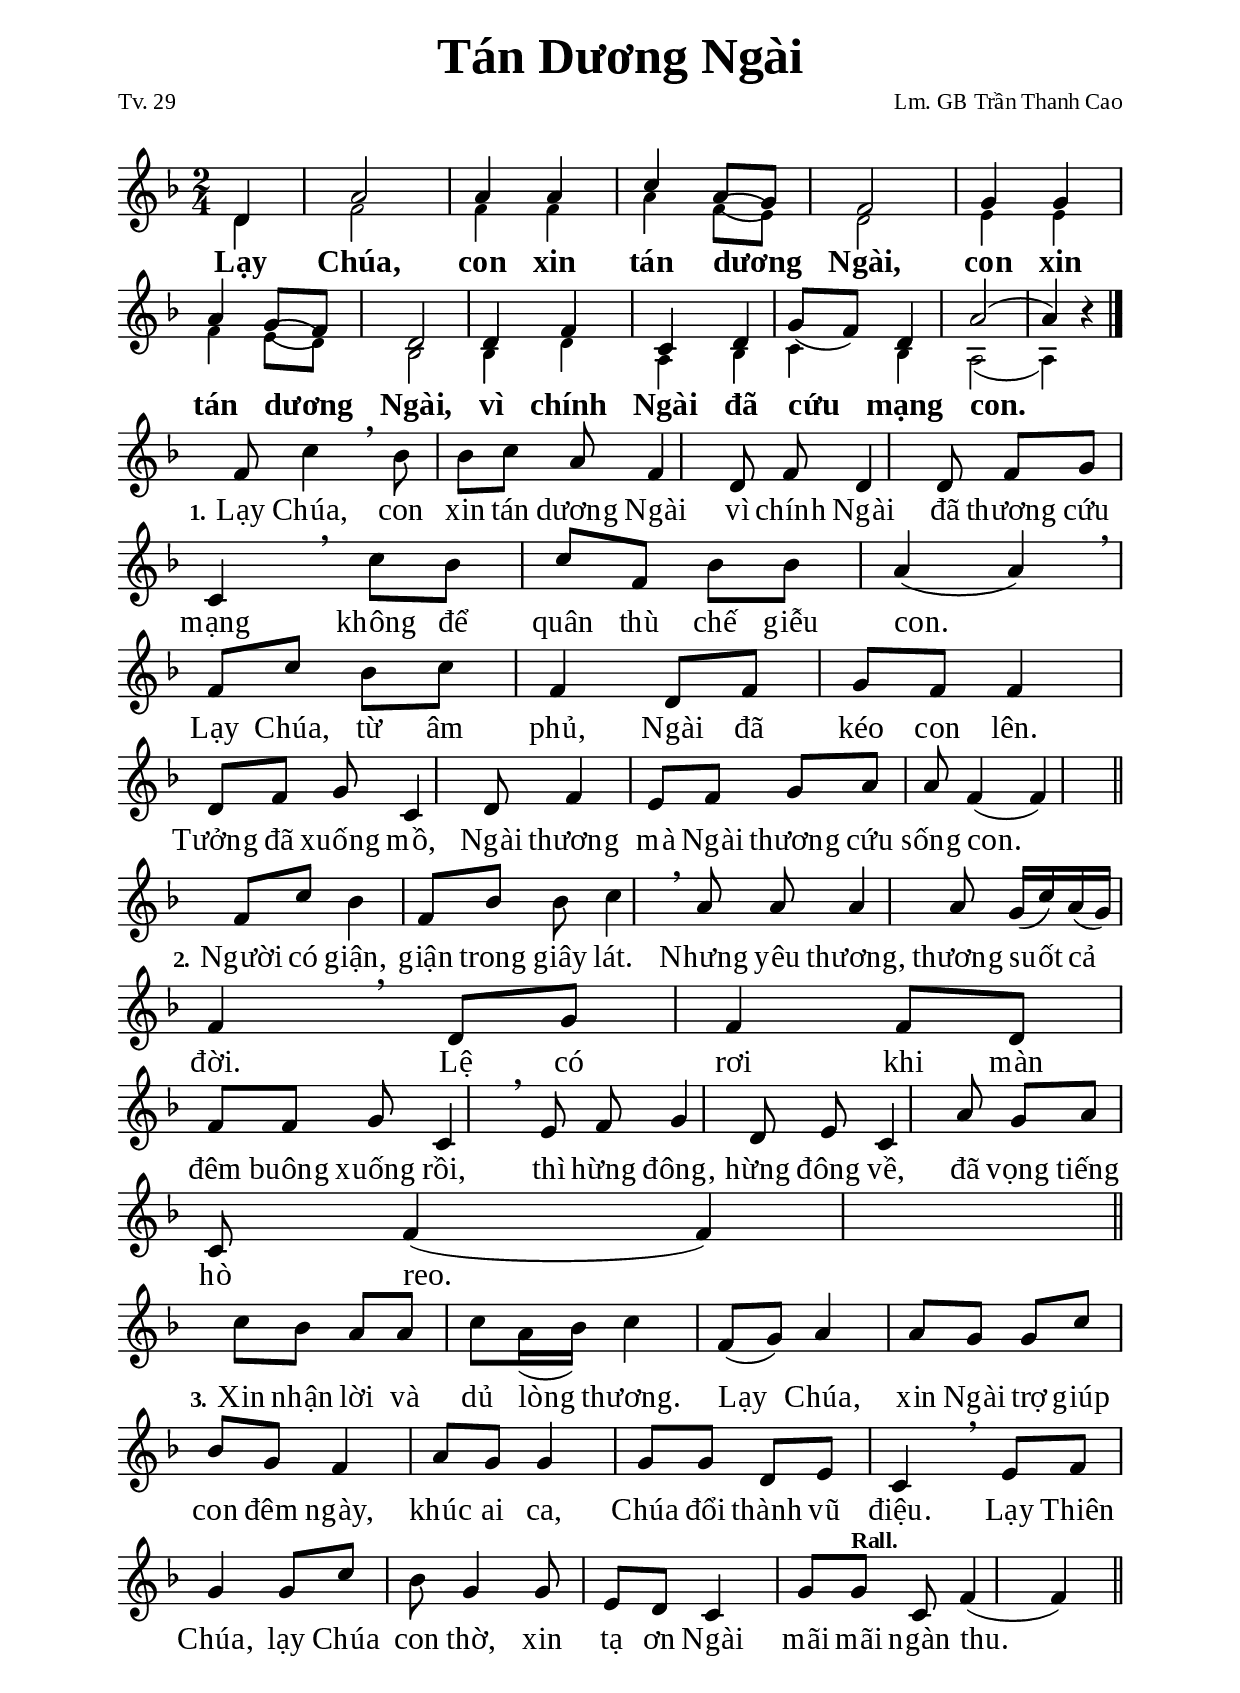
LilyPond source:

% Cài đặt chung
\version "2.20.0"
\include "english.ly"

\header {
  title = \markup { \fontsize #3 "Tán Dương Ngài" }
  poet = "Tv. 29"
  composer = "Lm. GB Trần Thanh Cao"
  arranger = " "
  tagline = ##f
}

\paper {
  #(set-paper-size "a4")
  top-margin = 10\mm
  bottom-margin = 10\mm
  left-margin = 20\mm
  right-margin = 20\mm
  indent = #0
  #(define fonts
    (make-pango-font-tree
      "Liberation Serif"
      "Liberation Serif"
      "Liberation Serif"
      (/ 20 20)))
  page-count = #1
}

% Nhạc điệp khúc
nhacDiepKhucSop= \relative c' {
  \partial 4 d4 |
  a'2 |
  a4 a |
  c a8 _(g) |
  f2 |
  g4 g |
  a g8 _(f) |
  d2 |
  d4 f |
  c d |
  g8 _(f) d4 |
  a'2 ( |
  a4) r \bar "|."
}

nhacDiepKhucBass= \relative c' {
  \partial 4 d4 |
  f2 |
  f4 f |
  a f8 ^(e) |
  d2 |
  e4 e |
  f e8 ^(d) |
  bf2 |
  bf4 d |
  a bf |
  c bf |
  a2 ( |
  a4) r
}

% Nhạc phiên khúc
nhacPhienKhucMot = \relative c' {
  f8 c'4 \breathe
  bf8 bf c a f4 d8 f d4 d8 f g c,4 \breathe
  c'8 bf c f, bf bf a4 (a) \breathe
  f8 c' bf c f,4 d8 f g f f4 d8 f g c,4
  d8 f4 e8 f g a a f4 (f) \bar "||"
}

nhacPhienKhucHai = \relative c' {
  f8 c' bf4 f8 bf bf c4 \breathe
  a8 a a4 a8 g16 _(c) a (g) f4 \breathe
  d8 g f4 f8 d f f g c,4 \breathe
  e8 f g4 d8 e c4 a'8 g a c, f4 (f) \bar "||"
}

nhacPhienKhucBa = \relative c'' {
  c8 bf a a c a16 _(bf) c4 f,8 (g) a4 a8 g g c bf g f4
  a8 g g4 g8 g d e c4 \breathe
  e8 f g4 g8 c bf g4 g8 e d c4
  g'8
  \tempo "Rall." g c, f4 (f) \bar "||"
}

% Lời điệp khúc
loiDiepKhuc = \lyricmode {
  Lạy Chúa, con xin tán dương Ngài,
  con xin tán dương Ngài,
  vì chính Ngài đã cứu mạng con.
}

% Lời phiên khúc
loiPhienKhucMot = \lyricmode {
  \set stanza = #"1."
  Lạy Chúa, con xin tán dương Ngài
  vì chính Ngài đã thương cứu mạng
  không để quân thù chế giễu con.
  Lạy Chúa, từ âm phủ, Ngài đã kéo con lên.
  Tưởng đã xuống mồ,
  Ngài thương mà Ngài thương cứu sống con.
}

loiPhienKhucHai = \lyricmode {
  \set stanza = #"2."
  Người có giận, giận trong giây lát.
  Nhưng yêu thương, thương suốt cả đời.
  Lệ có rơi khi màn đêm buông xuống rồi,
  thì hừng đông, hừng đông về, đã vọng tiếng hò reo.
}

loiPhienKhucBa = \lyricmode {
  \set stanza = #"3."
  Xin nhận lời và dủ lòng thương.
  Lạy Chúa, xin Ngài trợ giúp con đêm ngày,
  khúc ai ca, Chúa đổi thành vũ điệu.
  Lạy Thiên Chúa, lạy Chúa con thờ,
  xin tạ ơn Ngài mãi mãi ngàn thu.
}


% Dàn trang
\score {
  \new ChoirStaff <<
    \new Staff = diepKhuc \with {
        \consists "Merge_rests_engraver"
        \magnifyStaff #(magstep +1)
      }
      <<
      \new Voice = beSop {
        \voiceOne \key f \major \time 2/4 \nhacDiepKhucSop
      }
      \new Voice = beBas {
        \override NoteHead.font-size = #-2
        \voiceTwo \key f \major \time 2/4 \nhacDiepKhucBass
      }
    >>
    \new Lyrics \lyricsto beSop \loiDiepKhuc
  >>
  \layout {
    \override Lyrics.LyricText.font-series = #'bold
    \override Lyrics.LyricText.font-size = #+3
    \override Lyrics.LyricSpace.minimum-distance = #2.5
    \override Score.BarNumber.break-visibility = ##(#f #f #f)
    \override Score.SpacingSpanner.uniform-stretching = ##t
  }
}

\score {
  \new ChoirStaff <<
    \new Staff = phienKhuc \with {
        \magnifyStaff #(magstep +1)
      }
      <<
      \new Voice = beSop {
        \key f \major \time 2/4 \nhacPhienKhucMot
      }
    >>
    \new Lyrics \lyricsto beSop \loiPhienKhucMot
  >>
  \layout {
    \override Staff.TimeSignature.transparent = ##t
    \override Lyrics.LyricText.font-size = #+3
    \override Lyrics.LyricSpace.minimum-distance = #0.5
    \override Score.BarNumber.break-visibility = ##(#f #f #f)
    \override Score.SpacingSpanner.uniform-stretching = ##t
    \set Score.barAlways = ##t
    \set Score.defaultBarType = ""
  } 
}

\score {
  \new ChoirStaff <<
    \new Staff = phienKhuc \with {
        \magnifyStaff #(magstep +1)
      }
      <<
      \new Voice = beSop {
        \key f \major \time 2/4 \nhacPhienKhucHai
      }
    >>
    \new Lyrics \lyricsto beSop \loiPhienKhucHai
  >>
  \layout {
    \override Staff.TimeSignature.transparent = ##t
    \override Lyrics.LyricText.font-size = #+3
    \override Lyrics.LyricSpace.minimum-distance = #0.5
    \override Score.BarNumber.break-visibility = ##(#f #f #f)
    \override Score.SpacingSpanner.uniform-stretching = ##t
    \set Score.barAlways = ##t
    \set Score.defaultBarType = ""
  } 
}

\score {
  \new ChoirStaff <<
    \new Staff = phienKhuc \with {
        \magnifyStaff #(magstep +1)
      }
      <<
      \new Voice = beSop {
        \key f \major \time 2/4 \nhacPhienKhucBa
      }
    >>
    \new Lyrics \lyricsto beSop \loiPhienKhucBa
  >>
  \layout {
    \override Staff.TimeSignature.transparent = ##t
    \override Lyrics.LyricText.font-size = #+3
    \override Lyrics.LyricSpace.minimum-distance = #0.5
    \override Score.BarNumber.break-visibility = ##(#f #f #f)
    \override Score.SpacingSpanner.uniform-stretching = ##t
    \set Score.barAlways = ##t
    \set Score.defaultBarType = ""
  } 
}
